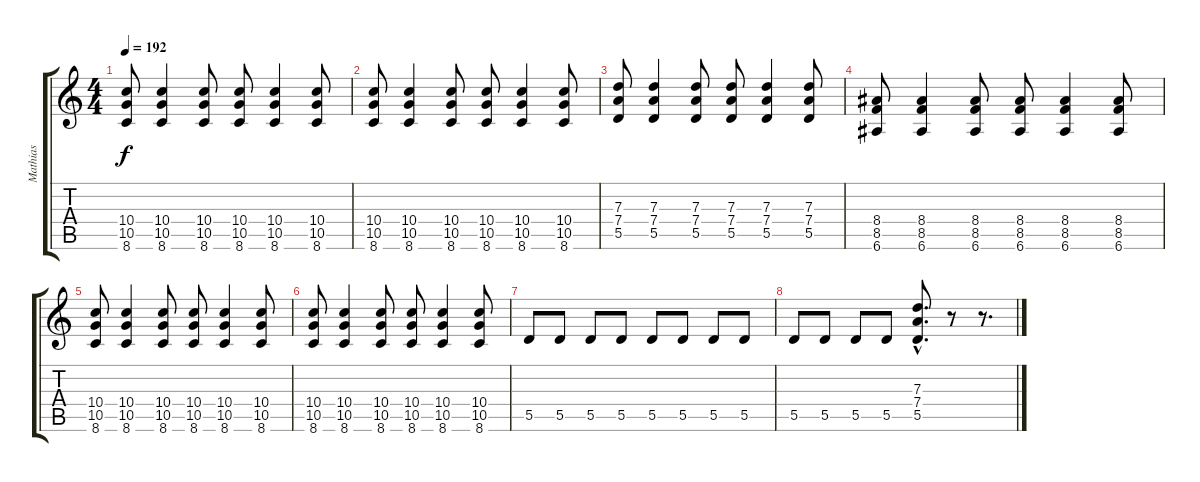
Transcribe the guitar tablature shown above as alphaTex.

\track ("Mathias" "Mathias") {instrument distortionguitar}
\staff {score tabs}
\tuning (E4 B3 G3 D3 A2 E2) {hide}
\ts (4 4)
\tempo 192
\clef g2
\ks c
(10.4 10.5 8.6).8{dy f} (10.4 10.5 8.6).4 (10.4 10.5 8.6).8 (10.4 10.5 8.6).8 (10.4 10.5 8.6).4 (10.4 10.5 8.6).8 |
(10.4 10.5 8.6).8 (10.4 10.5 8.6).4 (10.4 10.5 8.6).8 (10.4 10.5 8.6).8 (10.4 10.5 8.6).4 (10.4 10.5 8.6).8 |
(7.3 7.4 5.5).8 (7.3 7.4 5.5).4 (7.3 7.4 5.5).8 (7.3 7.4 5.5).8 (7.3 7.4 5.5).4 (7.3 7.4 5.5).8 |
(8.4 8.5 6.6).8 (8.4 8.5 6.6).4 (8.4 8.5 6.6).8 (8.4 8.5 6.6).8 (8.4 8.5 6.6).4 (8.4 8.5 6.6).8 |
(10.4 10.5 8.6).8 (10.4 10.5 8.6).4 (10.4 10.5 8.6).8 (10.4 10.5 8.6).8 (10.4 10.5 8.6).4 (10.4 10.5 8.6).8 |
(10.4 10.5 8.6).8 (10.4 10.5 8.6).4 (10.4 10.5 8.6).8 (10.4 10.5 8.6).8 (10.4 10.5 8.6).4 (10.4 10.5 8.6).8 |
5.5.8 5.5.8 5.5.8 5.5.8 5.5.8 5.5.8 5.5.8 5.5.8 |
5.5.8 5.5.8 5.5.8 5.5.8 (7.3{hac} 7.4{hac} 5.5{hac}).8{d} r.8 r.8{d}
